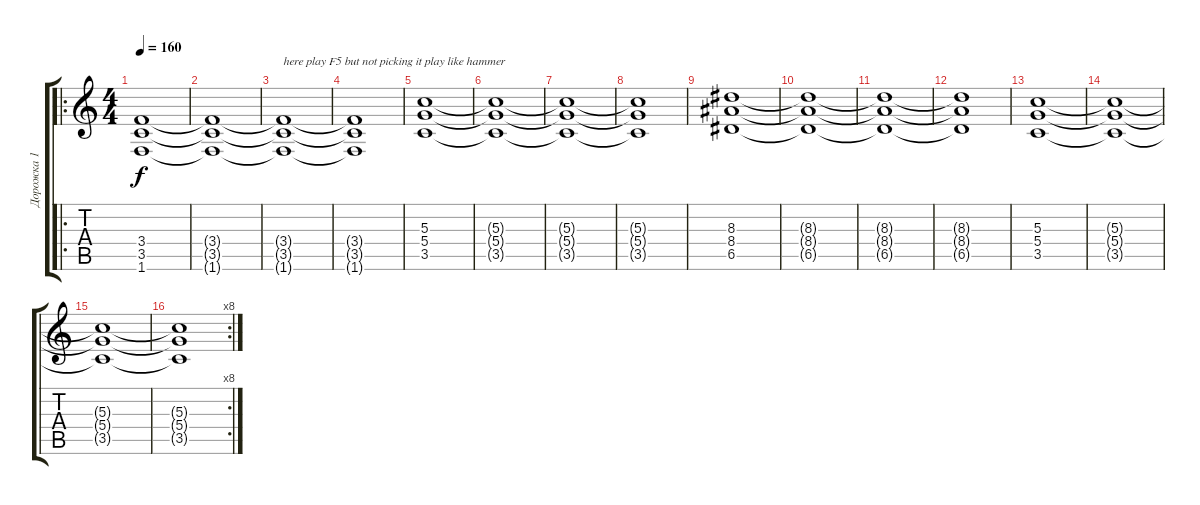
\track ("Дорожка 1" "Дорожка 1") {instrument distortionguitar}
\staff {score tabs}
\tuning (E4 B3 G3 D3 A2 E2) {hide}
\ro
\ts (4 4)
\tempo 160
\clef g2
\ks c
(3.4 3.5 1.6).1{dy f instrument distortionguitar} |
(3.4{t} 3.5{t} 1.6{t}).1{volume 10} |
(3.4{t} 3.5{t} 1.6{t}).1{txt "here play F5 but not picking it play like hammer" volume 13} |
(3.4{t} 3.5{t} 1.6{t}).1 |
(5.3 5.4 3.5).1 |
(5.3{t} 5.4{t} 3.5{t}).1{volume 10} |
(5.3{t} 5.4{t} 3.5{t}).1{volume 13} |
(5.3{t} 5.4{t} 3.5{t}).1 |
(8.3 8.4 6.5).1 |
(8.3{t} 8.4{t} 6.5{t}).1{volume 10} |
(8.3{t} 8.4{t} 6.5{t}).1{volume 13} |
(8.3{t} 8.4{t} 6.5{t}).1 |
(5.3 5.4 3.5).1 |
(5.3{t} 5.4{t} 3.5{t}).1{volume 10} |
(5.3{t} 5.4{t} 3.5{t}).1{volume 13} |
\rc 8
(5.3{t} 5.4{t} 3.5{t}).1
